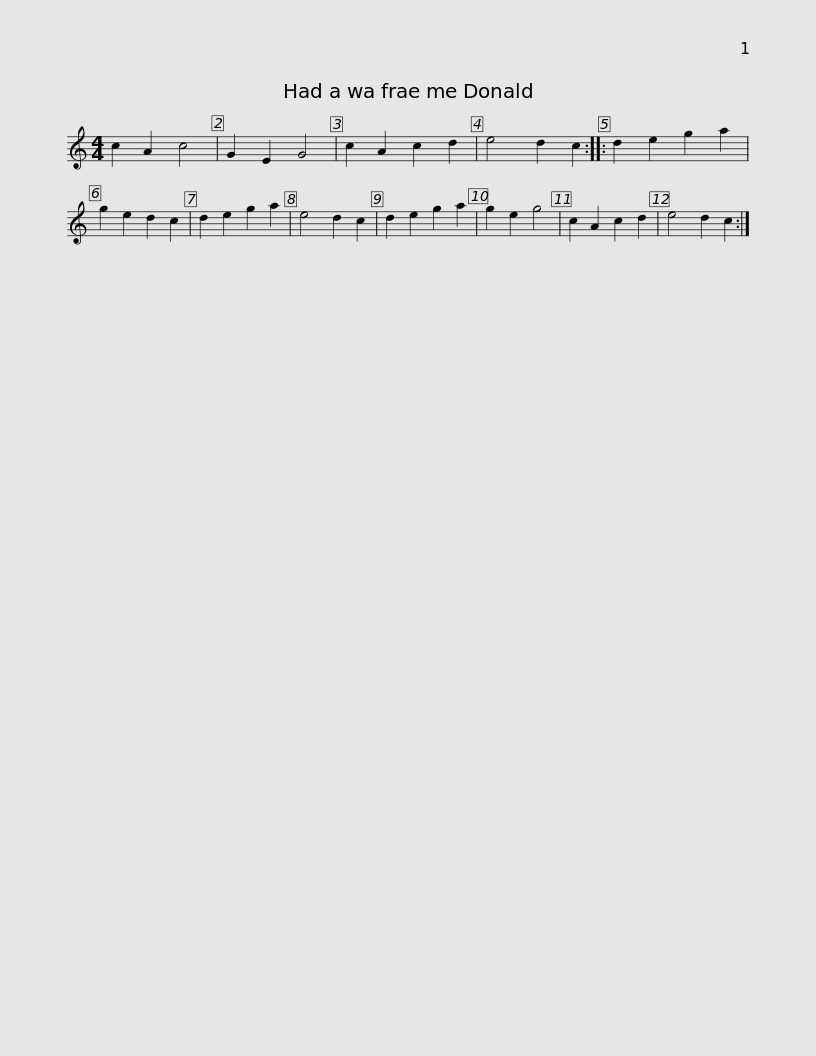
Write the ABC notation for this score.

X:1
L:1/8
M:4/4
I:linebreak $
K:C
V:1 treble
V:1
 c2 A2 c4 | G2 E2 G4 | c2 A2 c2 d2 | e4 d2 c2 :: d2 e2 g2 a2 | %5
 g2 e2 d2 c2 | d2 e2 g2 a2 | e4 d2 c2 | d2 e2 g2 a2 | g2 e2 g4 |$ %10
 c2 A2 c2 d2 | e4 d2 c2 :| %12
